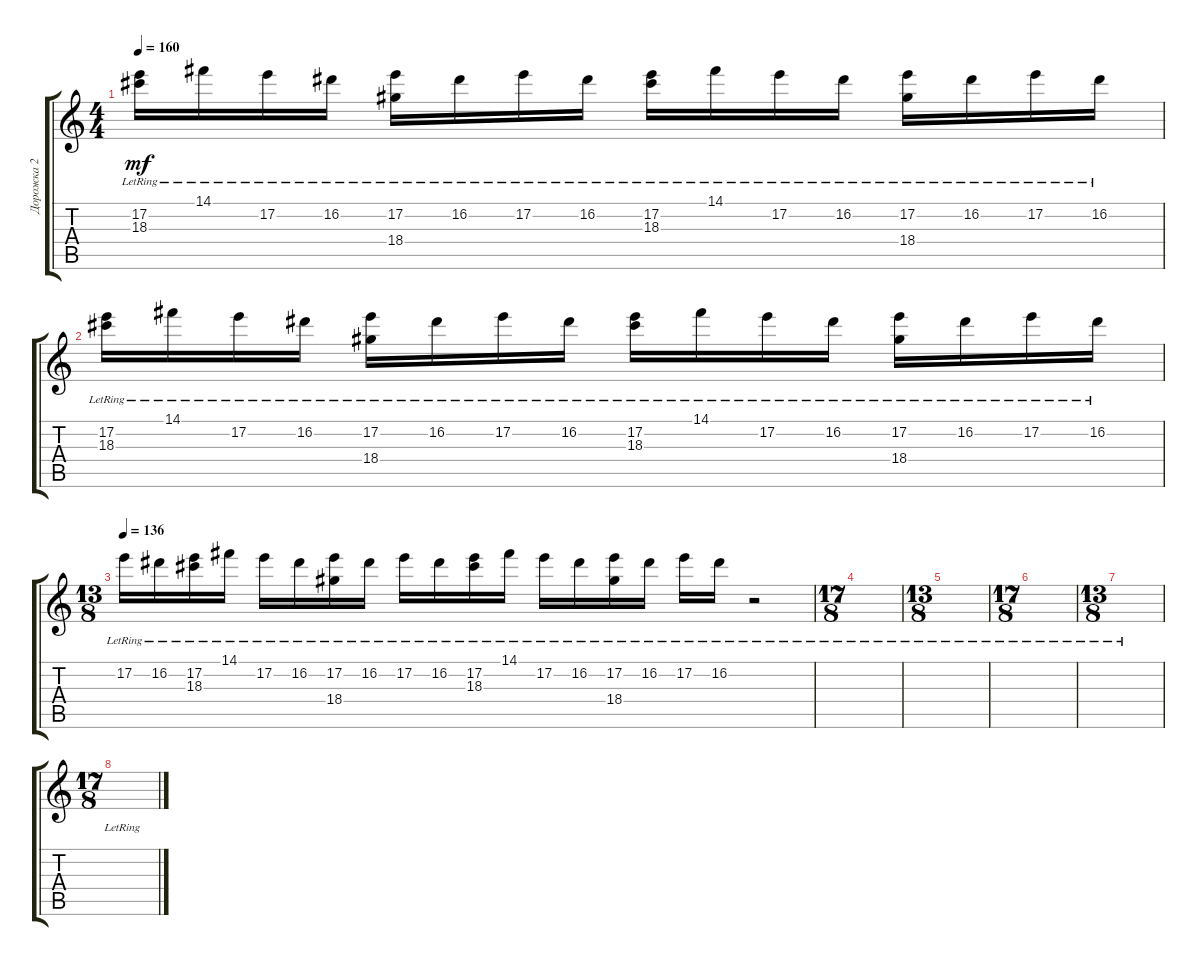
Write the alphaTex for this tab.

\track ("Дорожка 2" "Дорожка 2") {instrument electricguitarjazz}
\staff {score tabs}
\tuning (E4 B3 G3 D3 A2 E2) {hide}
\ts (4 4)
\tempo 160
\clef g2
\ks c
(17.2{lr} 18.3{lr}).16{dy mf} 14.1{lr}.16 17.2{lr}.16 16.2{lr}.16 (17.2{lr} 18.4{lr}).16 16.2{lr}.16 17.2{lr}.16 16.2{lr}.16 (17.2{lr} 18.3{lr}).16 14.1{lr}.16 17.2{lr}.16 16.2{lr}.16 (17.2{lr} 18.4{lr}).16 16.2{lr}.16 17.2{lr}.16 16.2{lr}.16 |
(17.2{lr} 18.3{lr}).16{volume 0} 14.1{lr}.16 17.2{lr}.16 16.2{lr}.16 (17.2{lr} 18.4{lr}).16 16.2{lr}.16 17.2{lr}.16 16.2{lr}.16 (17.2{lr} 18.3{lr}).16 14.1{lr}.16 17.2{lr}.16 16.2{lr}.16 (17.2{lr} 18.4{lr}).16 16.2{lr}.16 17.2{lr}.16 16.2{lr}.16 |
\ts (13 8)
\tempo 136
17.2{lr}.16 16.2{lr}.16 (17.2{lr} 18.3{lr}).16 14.1{lr}.16 17.2{lr}.16 16.2{lr}.16 (17.2{lr} 18.4{lr}).16 16.2{lr}.16 17.2{lr}.16 16.2{lr}.16 (17.2{lr} 18.3{lr}).16 14.1{lr}.16 17.2{lr}.16 16.2{lr}.16 (17.2{lr} 18.4{lr}).16 16.2{lr}.16 17.2{lr}.16 16.2{lr}.16 r.2 |
\ts (17 8)
|
\ts (13 8)
|
\ts (17 8)
|
\ts (13 8)
|
\ts (17 8)
